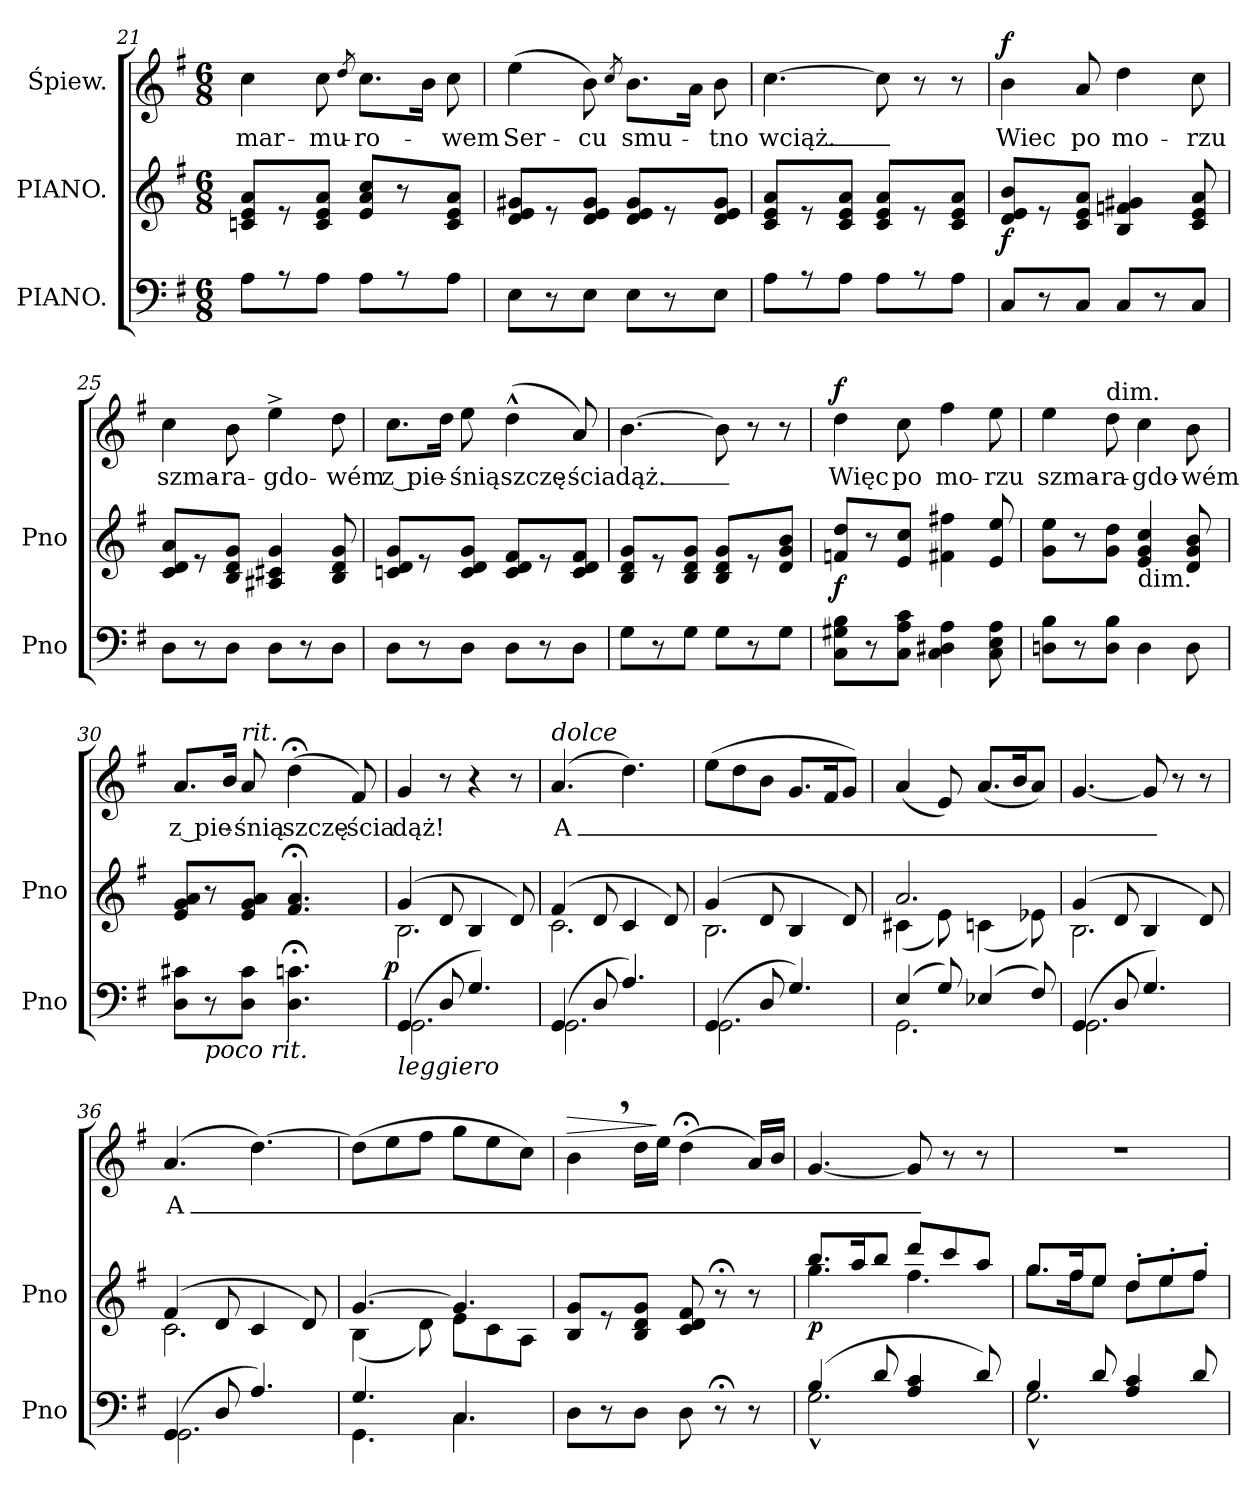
**kern	**kern	**dynam	**kern	**text	**dynam
*part3	*part2	*part2	*part1	*part1	*part1
*staff3	*staff2	*staff2	*staff1	*staff1	*staff1
*I"PIANO.	*I"PIANO.	*	*I"Śpiew.	*	*
*I'Pno	*I'Pno	*	*	*	*
*clefF4	*clefG2	*	*clefG2	*	*
*k[f#]	*k[f#]	*	*k[f#]	*	*
*G:	*G:	*	*G:	*	*
*M6/8	*M6/8	*	*M6/8	*	*
=21	=21	=21	=21	=21	=21
8A\L	8cn/ 8e/ 8a/L	.	4cc\	mar-	.
8r	8r	.	.	.	.
8A\J	8c/ 8e/ 8a/J	.	8cc\	-mu-	.
.	.	.	8qdd/	.	.
8A\L	8e/ 8a/ 8cc/L	.	8.cc\L	-ro-	.
8r	8r	.	.	.	.
.	.	.	16b\Jk	.	.
8A\J	8c/ 8e/ 8a/J	.	8cc\	-wem	.
=22	=22	=22	=22	=22	=22
8E\L	8d/ 8e/ 8g#X/L	.	(4ee\	Ser-	.
8r	8r	.	.	.	.
8E\J	8d/ 8e/ 8g#/J	.	8b\)	-cu	.
.	.	.	8qcc/	.	.
8E\L	8d/ 8e/ 8g#/L	.	8.b\L	smu-	.
8r	8r	.	.	.	.
.	.	.	16a\Jk	.	.
8E\J	8d/ 8e/ 8g#/J	.	8b\	-tno	.
=23	=23	=23	=23	=23	=23
8A\L	8c/ 8e/ 8a/L	.	[4.cc\	wciąż._	.
8r	8r	.	.	.	.
8A\J	8c/ 8e/ 8a/J	.	.	.	.
8A\L	8c/ 8e/ 8a/L	.	8cc\]	.	.
8r	8r	.	8r	.	.
8A\J	8c/ 8e/ 8a/J	.	8r	.	.
=24	=24	=24	=24	=24	=24
!	!	!	!	!	!LO:DY:a
8C/L	8d/ 8e/ 8b/L	f	4b\	Wiec	f
8r	8r	.	.	.	.
8C/J	8c/ 8e/ 8a/J	.	8a/	po	.
8C/L	4B/ 4fn/ 4g#X/	.	4dd\	mo-	.
8r	.	.	.	.	.
8C/J	8c/ 8e/ 8a/	.	8cc\	-rzu	.
=25	=25	=25	=25	=25	=25
8D\L	8c/ 8d/ 8a/L	.	4cc\	szma-	.
8r	8r	.	.	.	.
8D\J	8B/ 8d/ 8g/J	.	8b\	-ra-	.
8D\L	4A#X/ 4c#X/ 4g/	.	4ee^\	-gdo-	.
8r	.	.	.	.	.
8D\J	8B/ 8d/ 8g/	.	8dd\	-wém	.
=26	=26	=26	=26	=26	=26
8D\L	8cn/ 8d/ 8g/L	.	8.cc\L	z pie-	.
8r	8r	.	.	.	.
.	.	.	16dd\Jk	.	.
8D\J	8c/ 8d/ 8g/J	.	8ee\	-śnią	.
8D\L	8c/ 8d/ 8f#/L	.	(4dd^^\	szczę-	.
8r	8r	.	.	.	.
8D\J	8c/ 8d/ 8f#/J	.	8a/)	-ścia	.
=27	=27	=27	=27	=27	=27
8G\L	8B/ 8d/ 8g/L	.	[4.b\	dąż._	.
8r	8r	.	.	.	.
8G\J	8B/ 8d/ 8g/J	.	.	.	.
8G\L	8B/ 8d/ 8g/L	.	8b\]	.	.
8r	8r	.	8r	.	.
8G\J	8d/ 8g/ 8b/J	.	8r	.	.
=28	=28	=28	=28	=28	=28
!	!	!	!	!	!LO:DY:a
8C\ 8G#X\ 8B\L	8fn/ 8dd/L	f	4dd\	Więc	f
8r	8r	.	.	.	.
8C\ 8A\ 8c\J	8e/ 8cc/J	.	8cc\	po	.
4C\ 4D#X\ 4A\	4f#X\ 4ff#X\	.	4ff#\	mo-	.
8C\ 8E\ 8A\	8e/ 8ee/	.	8ee\	-rzu	.
=29	=29	=29	=29	=29	=29
8Dn\ 8B\L	8g\ 8ee\L	.	4ee\	szma-	.
8r	8r	.	.	.	.
!	!	!	!LO:TX:a:t=dim.	!	!
8D\ 8B\J	8g\ 8dd\J	.	8dd\	-ra-	.
!	!LO:TX:b:t=dim.	!	!	!	!
4D\	4e/ 4g/ 4cc/	.	4cc\	-gdo-	.
8D\	8d/ 8g/ 8b/	.	8b\	-wém	.
=30	=30	=30	=30	=30	=30
8D\ 8c#X\L	8e/ 8g/ 8a/L	.	8.a/L	z pie-	.
!LO:TX:b:i:t=poco rit.	!	!	!	!	!
8r	8r	.	.	.	.
.	.	.	16b/Jk	.	.
!	!	!	!LO:TX:a:i:t=rit.	!	!
8D\ 8c#\J	8e/ 8g/ 8a/J	.	8a/	-śnią	.
4.D;<\ 4.cn;<\	4.f#;</ 4.a;</	.	(4dd;<\	szczę-	.
.	.	.	8f#/)	-ścia	.
=31	=31	=31	=31	=31	=31
*^	*^	*	*	*	*
!LO:TX:b:i:t=leggiero	!	!	!	!	!	!	!
!	!	!	!	!LO:DY:rj	!	!	!
(4GG/	2.GG\	(4g/	2.B\	p	4g/	dąż!	.
8D/	.	8d/	.	.	8r	.	.
4.G/)	.	4B/	.	.	4r	.	.
.	.	8d/)	.	.	8r	.	.
=32	=32	=32	=32	=32	=32	=32	=32
!	!	!	!	!	!LO:TX:a:i:t=dolce	!	!
(4GG/	2.GG\	(4f#/	2.c\	.	(4.a/	A_	.
8D/	.	8d/	.	.	.	.	.
4.A/)	.	4c/	.	.	4.dd\)	.	.
.	.	8d/)	.	.	.	.	.
=33	=33	=33	=33	=33	=33	=33	=33
(4GG/	2.GG\	(4g/	2.B\	.	(8ee\L	.	.
.	.	.	.	.	8dd\	.	.
8D/	.	8d/	.	.	8b\J	.	.
4.G/)	.	4B/	.	.	8.g/L	.	.
.	.	.	.	.	16f#/K	.	.
.	.	8d/)	.	.	8g/J)	.	.
=34	=34	=34	=34	=34	=34	=34	=34
(4E/	2.GG\	2.a/	(4c#X\	.	(4a/	.	.
8G/)	.	.	8e\)	.	8e/)	.	.
(4E-X/	.	.	(4cn\	.	(8.a/L	.	.
.	.	.	.	.	16b/K	.	.
8F#/)	.	.	8e-X\)	.	8a/J)	.	.
=35	=35	=35	=35	=35	=35	=35	=35
(4GG/	2.GG\	(4g/	2.B\	.	[4.g/	.	.
8D/	.	8d/	.	.	.	.	.
4.G/)	.	4B/	.	.	8g/]	.	.
.	.	.	.	.	8r	.	.
.	.	8d/)	.	.	8r	.	.
=36	=36	=36	=36	=36	=36	=36	=36
(4GG/	2.GG\	(4f#/	2.c\	.	(4.a/	A_	.
8D/	.	8d/	.	.	.	.	.
4.A/)	.	4c/	.	.	[4.dd\)	.	.
.	.	8d/)	.	.	.	.	.
=37	=37	=37	=37	=37	=37	=37	=37
4.G/	4.GG\	[4.g/	(4B\	.	(8dd\L]	.	.
.	.	.	.	.	8ee\	.	.
.	.	.	8d\)	.	8ff#\J	.	.
4.C/	4.C\	4.g/]	8e\L	.	8gg\L	.	.
.	.	.	8c\	.	8ee\	.	.
.	.	.	8A\J	.	8cc\J)	.	.
*v	*v	*	*	*	*	*	*
=38	=38	=38	=38	=38	=38	=38
!	!	!	!	!	!	!LO:HP:a
*	*v	*v	*	*	*	*
8D\L	8B/ 8g/L	.	4b,\	.	>
8r	8r	.	.	.	.
8D\J	8B/ 8d/ 8g/J	.	16dd\LL	.	.
.	.	.	16ee\JJ	.	]
8D\	8c/ 8d/ 8f#/	.	(4dd;<\	.	.
8r;<	8r;<	.	.	.	.
8r	8r	.	16a/LL)	.	.
.	.	.	16b/JJ	.	.
=39	=39	=39	=39	=39	=39
*^	*^	*	*	*	*
(4B/	2.G^^\	8.bb/L	4.gg\	p	[4.g/	.	.
.	.	16aa/K	.	.	.	.	.
8d/	.	8bb/J	.	.	.	.	.
4A/ 4c/	.	8ddd/L	4.ff#\	.	8g/]	.	.
.	.	8ccc/	.	.	8r	.	.
8d/)	.	8aa/J	.	.	8r	.	.
=40	=40	=40	=40	=40	=40	=40	=40
4B/	2.G^^\	8.gg/L	8.gg\L	.	2.r	.	.
.	.	16ff#/K	16ff#\K	.	.	.	.
8d/	.	8ee/J	8ee\J	.	.	.	.
4A/ 4c/	.	8dd'/L	8dd\L	.	.	.	.
.	.	8ee'/	8ee\	.	.	.	.
8d/	.	8ff#'/J	8ff#\J	.	.	.	.
*v	*v	*	*	*	*	*	*
*	*v	*v	*	*	*	*
=	=	=	=	=	=
*-	*-	*-	*-	*-	*-
